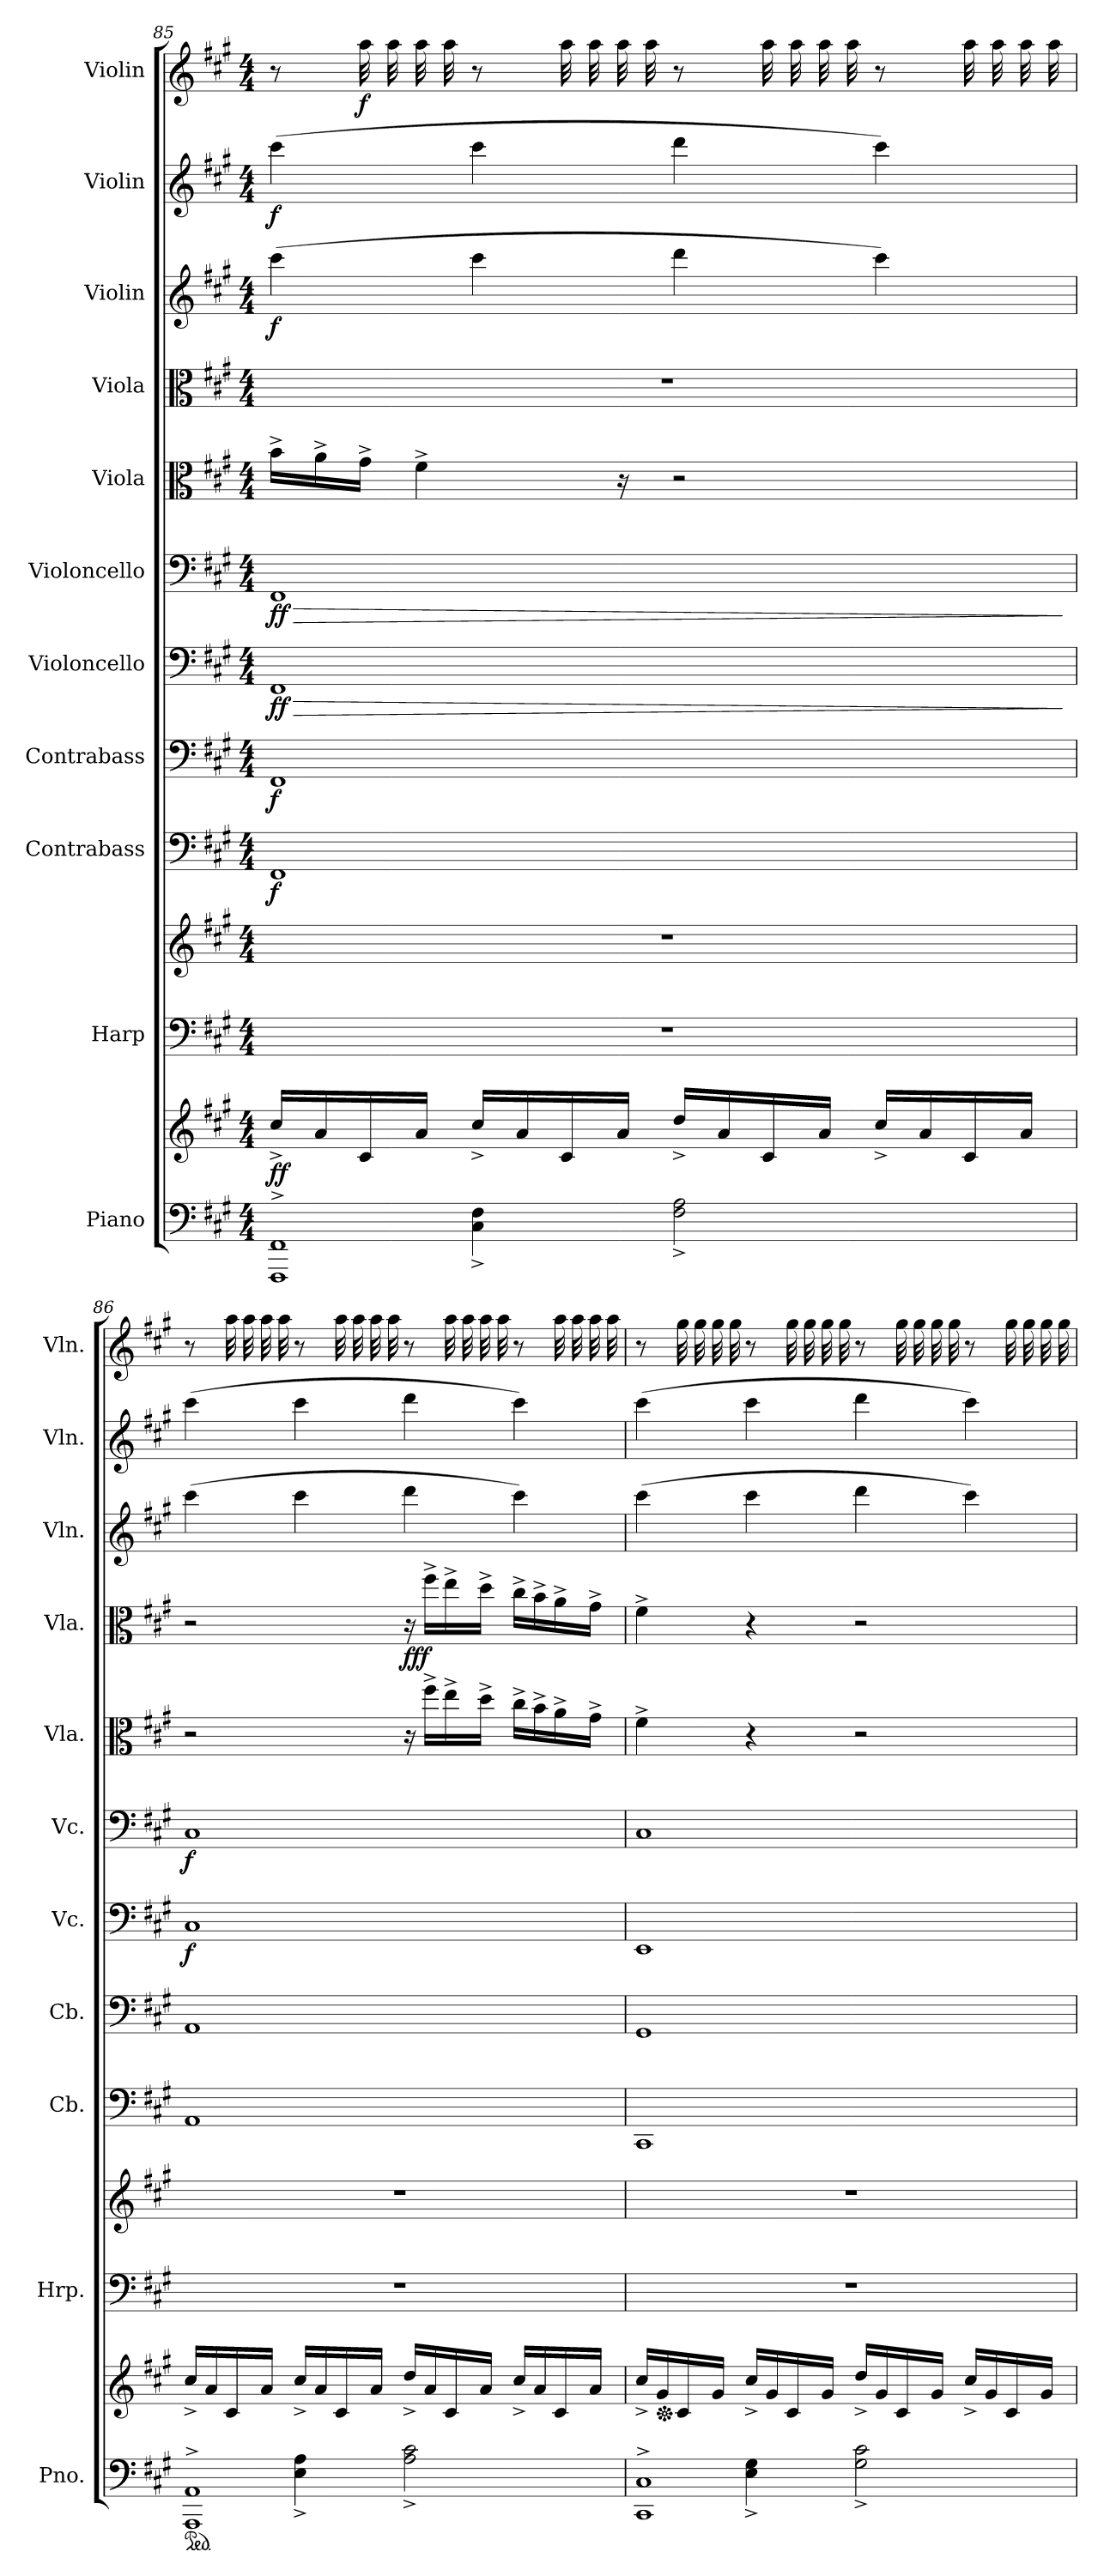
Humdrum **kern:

**kern	**kern	**dynam	**kern	**kern	**kern	**dynam	**kern	**dynam	**kern	**dynam	**kern	**dynam	**kern	**kern	**dynam	**kern	**dynam	**kern	**dynam	**kern	**dynam
*part11	*part11	*part11	*part10	*part10	*part9	*part9	*part8	*part8	*part7	*part7	*part6	*part6	*part5	*part4	*part4	*part3	*part3	*part2	*part2	*part1	*part1
*staff13	*staff12	*staff12/13	*staff11	*staff10	*staff9	*staff9	*staff8	*staff8	*staff7	*staff7	*staff6	*staff6	*staff5	*staff4	*staff4	*staff3	*staff3	*staff2	*staff2	*staff1	*staff1
*I"Piano	*	*	*I"Harp	*	*I"Contrabass	*	*I"Contrabass	*	*I"Violoncello	*	*I"Violoncello	*	*I"Viola	*I"Viola	*	*I"Violin	*	*I"Violin	*	*I"Violin	*
*I'Pno.	*	*	*I'Hrp.	*	*I'Cb.	*	*I'Cb.	*	*I'Vc.	*	*I'Vc.	*	*I'Vla.	*I'Vla.	*	*I'Vln.	*	*I'Vln.	*	*I'Vln.	*
*clefF4	*clefG2	*	*clefF4	*clefG2	*clefF4	*	*clefF4	*	*clefF4	*	*clefF4	*	*clefC3	*clefC3	*	*clefG2	*	*clefG2	*	*clefG2	*
*	*	*	*	*	*ITrd7c12	*	*ITrd7c12	*	*	*	*	*	*	*	*	*	*	*	*	*	*
*k[f#c#g#]	*k[f#c#g#]	*	*k[f#c#g#]	*k[f#c#g#]	*k[f#c#g#]	*	*k[f#c#g#]	*	*k[f#c#g#]	*	*k[f#c#g#]	*	*k[f#c#g#]	*k[f#c#g#]	*	*k[f#c#g#]	*	*k[f#c#g#]	*	*k[f#c#g#]	*
*M4/4	*M4/4	*	*M4/4	*M4/4	*M4/4	*	*M4/4	*	*M4/4	*	*M4/4	*	*M4/4	*M4/4	*	*M4/4	*	*M4/4	*	*M4/4	*
=85	=85	=85	=85	=85	=85	=85	=85	=85	=85	=85	=85	=85	=85	=85	=85	=85	=85	=85	=85	=85	=85
*^	*	*	*	*	*	*	*	*	*	*	*	*	*	*	*	*	*	*	*	*	*
!	!	!	!LO:DY:b	!	!	!	!LO:DY:b	!	!LO:DY:b	!	!LO:HP:b	!	!LO:HP:b	!	!	!	!	!	!	!	!	!
!	!	!	!	!	!	!	!	!	!	!	!LO:DY:n=1:b	!	!LO:DY:n=1:b	!	!	!	!	!LO:DY:b	!	!LO:DY:b	!	!
1FFF#^ 1FF#^	4ryy	16cc#^/LL	ff	1r	1r	1FFF#	f	1FFF#	f	1FF#	> ff	1FF#	> ff	16b^\LL	1r	.	(>4ccc#\	f	(>4ccc#\	f	8r	.
.	.	16a/	.	.	.	.	.	.	.	.	.	.	.	16a^\	.	.	.	.	.	.	.	.
!	!	!	!	!	!	!	!	!	!	!	!	!	!	!	!	!	!	!	!	!	!	!LO:DY:b
*	*	*	*	*	*	*	*	*	*	*	*	*	*	*	*	*	*	*	*	*	*tremolo	*
.	.	16c#/	.	.	.	.	.	.	.	.	.	.	.	16g#^\JJ	.	.	.	.	.	.	32aa\	f
.	.	.	.	.	.	.	.	.	.	.	.	.	.	.	.	.	.	.	.	.	32aa\	.
.	.	16a/JJ	.	.	.	.	.	.	.	.	.	.	.	4f#^\	.	.	.	.	.	.	32aa\	.
.	.	.	.	.	.	.	.	.	.	.	.	.	.	.	.	.	.	.	.	.	32aa\	.
.	4C#\^ 4F#\^	16cc#^/LL	.	.	.	.	.	.	.	.	.	.	.	.	.	.	4ccc#\	.	4ccc#\	.	8r	.
.	.	16a/	.	.	.	.	.	.	.	.	.	.	.	.	.	.	.	.	.	.	.	.
.	.	16c#/	.	.	.	.	.	.	.	.	.	.	.	.	.	.	.	.	.	.	32aa\	.
.	.	.	.	.	.	.	.	.	.	.	.	.	.	.	.	.	.	.	.	.	32aa\	.
.	.	16a/JJ	.	.	.	.	.	.	.	.	.	.	.	16r	.	.	.	.	.	.	32aa\	.
.	.	.	.	.	.	.	.	.	.	.	.	.	.	.	.	.	.	.	.	.	32aa\	.
.	2F#\^ 2A\^	16dd^/LL	.	.	.	.	.	.	.	.	.	.	.	2r	.	.	4ddd\	.	4ddd\	.	8r	.
.	.	16a/	.	.	.	.	.	.	.	.	.	.	.	.	.	.	.	.	.	.	.	.
.	.	16c#/	.	.	.	.	.	.	.	.	.	.	.	.	.	.	.	.	.	.	32aa\	.
.	.	.	.	.	.	.	.	.	.	.	.	.	.	.	.	.	.	.	.	.	32aa\	.
.	.	16a/JJ	.	.	.	.	.	.	.	.	.	.	.	.	.	.	.	.	.	.	32aa\	.
.	.	.	.	.	.	.	.	.	.	.	.	.	.	.	.	.	.	.	.	.	32aa\	.
.	.	16cc#^/LL	.	.	.	.	.	.	.	.	.	.	.	.	.	.	4ccc#\)	.	4ccc#\)	.	8r	.
.	.	16a/	.	.	.	.	.	.	.	.	.	.	.	.	.	.	.	.	.	.	.	.
.	.	16c#/	.	.	.	.	.	.	.	.	.	.	.	.	.	.	.	.	.	.	32aa\	.
.	.	.	.	.	.	.	.	.	.	.	.	.	.	.	.	.	.	.	.	.	32aa\	.
.	.	16a/JJ	.	.	.	.	.	.	.	.	.	.	.	.	.	.	.	.	.	.	32aa\	.
.	.	.	.	.	.	.	.	.	.	.	.	.	.	.	.	.	.	.	.	.	32aa\	.
*v	*v	*	*	*	*	*	*	*	*	*	*	*	*	*	*	*	*	*	*	*	*	*
.	.	.	.	.	.	.	.	.	.	]	.	]	.	.	.	.	.	.	.	.	.
!!LO:PB:g=z
=86	=86	=86	=86	=86	=86	=86	=86	=86	=86	=86	=86	=86	=86	=86	=86	=86	=86	=86	=86	=86	=86
*ped	*	*	*	*	*	*	*	*	*	*	*	*	*	*	*	*	*	*	*	*	*
*^	*	*	*	*	*	*	*	*	*	*	*	*	*	*	*	*	*	*	*	*	*
!	!	!	!	!	!	!	!	!	!	!	!LO:DY:b	!	!LO:DY:b	!	!	!	!	!	!	!	!	!
1AAA^ 1AA^	4ryy	16cc#^/LL	.	1r	1r	1AAA	.	1AAA	.	1C#	f	1C#	f	2r	2r	.	(>4ccc#\	.	(>4ccc#\	.	8r	.
.	.	16a/	.	.	.	.	.	.	.	.	.	.	.	.	.	.	.	.	.	.	.	.
.	.	16c#/	.	.	.	.	.	.	.	.	.	.	.	.	.	.	.	.	.	.	32aa\	.
.	.	.	.	.	.	.	.	.	.	.	.	.	.	.	.	.	.	.	.	.	32aa\	.
.	.	16a/JJ	.	.	.	.	.	.	.	.	.	.	.	.	.	.	.	.	.	.	32aa\	.
.	.	.	.	.	.	.	.	.	.	.	.	.	.	.	.	.	.	.	.	.	32aa\	.
.	4E\^ 4A\^	16cc#^/LL	.	.	.	.	.	.	.	.	.	.	.	.	.	.	4ccc#\	.	4ccc#\	.	8r	.
.	.	16a/	.	.	.	.	.	.	.	.	.	.	.	.	.	.	.	.	.	.	.	.
.	.	16c#/	.	.	.	.	.	.	.	.	.	.	.	.	.	.	.	.	.	.	32aa\	.
.	.	.	.	.	.	.	.	.	.	.	.	.	.	.	.	.	.	.	.	.	32aa\	.
.	.	16a/JJ	.	.	.	.	.	.	.	.	.	.	.	.	.	.	.	.	.	.	32aa\	.
.	.	.	.	.	.	.	.	.	.	.	.	.	.	.	.	.	.	.	.	.	32aa\	.
!	!	!	!	!	!	!	!	!	!	!	!	!	!	!	!	!LO:DY:b	!	!	!	!	!	!
.	2A\^ 2c#\^	16dd^/LL	.	.	.	.	.	.	.	.	.	.	.	16r	16r	fff	4ddd\	.	4ddd\	.	8r	.
.	.	16a/	.	.	.	.	.	.	.	.	.	.	.	16ff#^\LL	16ff#^\LL	.	.	.	.	.	.	.
.	.	16c#/	.	.	.	.	.	.	.	.	.	.	.	16ee^\	16ee^\	.	.	.	.	.	32aa\	.
.	.	.	.	.	.	.	.	.	.	.	.	.	.	.	.	.	.	.	.	.	32aa\	.
.	.	16a/JJ	.	.	.	.	.	.	.	.	.	.	.	16dd^\JJ	16dd^\JJ	.	.	.	.	.	32aa\	.
.	.	.	.	.	.	.	.	.	.	.	.	.	.	.	.	.	.	.	.	.	32aa\	.
.	.	16cc#^/LL	.	.	.	.	.	.	.	.	.	.	.	16cc#^\LL	16cc#^\LL	.	4ccc#\)	.	4ccc#\)	.	8r	.
.	.	16a/	.	.	.	.	.	.	.	.	.	.	.	16b^\	16b^\	.	.	.	.	.	.	.
.	.	16c#/	.	.	.	.	.	.	.	.	.	.	.	16a^\	16a^\	.	.	.	.	.	32aa\	.
.	.	.	.	.	.	.	.	.	.	.	.	.	.	.	.	.	.	.	.	.	32aa\	.
.	.	16a/JJ	.	.	.	.	.	.	.	.	.	.	.	16g#^\JJ	16g#^\JJ	.	.	.	.	.	32aa\	.
.	.	.	.	.	.	.	.	.	.	.	.	.	.	.	.	.	.	.	.	.	32aa\	.
=87	=87	=87	=87	=87	=87	=87	=87	=87	=87	=87	=87	=87	=87	=87	=87	=87	=87	=87	=87	=87	=87	=87
1CC#^ 1C#^	4ryy	16cc#^/LL	.	1r	1r	1CCC#	.	1GGG#	.	1EE	.	1C#	.	4f#^\	4f#^\	.	(>4ccc#\	.	(>4ccc#\	.	8r	.
*	*	*Xped	*	*	*	*	*	*	*	*	*	*	*	*	*	*	*	*	*	*	*	*
.	.	16g#/	.	.	.	.	.	.	.	.	.	.	.	.	.	.	.	.	.	.	.	.
.	.	16c#/	.	.	.	.	.	.	.	.	.	.	.	.	.	.	.	.	.	.	32gg#\	.
.	.	.	.	.	.	.	.	.	.	.	.	.	.	.	.	.	.	.	.	.	32gg#\	.
.	.	16g#/JJ	.	.	.	.	.	.	.	.	.	.	.	.	.	.	.	.	.	.	32gg#\	.
.	.	.	.	.	.	.	.	.	.	.	.	.	.	.	.	.	.	.	.	.	32gg#\	.
.	4E\^ 4G#\^	16cc#^/LL	.	.	.	.	.	.	.	.	.	.	.	4r	4r	.	4ccc#\	.	4ccc#\	.	8r	.
.	.	16g#/	.	.	.	.	.	.	.	.	.	.	.	.	.	.	.	.	.	.	.	.
.	.	16c#/	.	.	.	.	.	.	.	.	.	.	.	.	.	.	.	.	.	.	32gg#\	.
.	.	.	.	.	.	.	.	.	.	.	.	.	.	.	.	.	.	.	.	.	32gg#\	.
.	.	16g#/JJ	.	.	.	.	.	.	.	.	.	.	.	.	.	.	.	.	.	.	32gg#\	.
.	.	.	.	.	.	.	.	.	.	.	.	.	.	.	.	.	.	.	.	.	32gg#\	.
.	2G#\^ 2c#\^	16dd^/LL	.	.	.	.	.	.	.	.	.	.	.	2r	2r	.	4ddd\	.	4ddd\	.	8r	.
.	.	16g#/	.	.	.	.	.	.	.	.	.	.	.	.	.	.	.	.	.	.	.	.
.	.	16c#/	.	.	.	.	.	.	.	.	.	.	.	.	.	.	.	.	.	.	32gg#\	.
.	.	.	.	.	.	.	.	.	.	.	.	.	.	.	.	.	.	.	.	.	32gg#\	.
.	.	16g#/JJ	.	.	.	.	.	.	.	.	.	.	.	.	.	.	.	.	.	.	32gg#\	.
.	.	.	.	.	.	.	.	.	.	.	.	.	.	.	.	.	.	.	.	.	32gg#\	.
.	.	16cc#^/LL	.	.	.	.	.	.	.	.	.	.	.	.	.	.	4ccc#\)	.	4ccc#\)	.	8r	.
.	.	16g#/	.	.	.	.	.	.	.	.	.	.	.	.	.	.	.	.	.	.	.	.
.	.	16c#/	.	.	.	.	.	.	.	.	.	.	.	.	.	.	.	.	.	.	32gg#\	.
.	.	.	.	.	.	.	.	.	.	.	.	.	.	.	.	.	.	.	.	.	32gg#\	.
.	.	16g#/JJ	.	.	.	.	.	.	.	.	.	.	.	.	.	.	.	.	.	.	32gg#\	.
.	.	.	.	.	.	.	.	.	.	.	.	.	.	.	.	.	.	.	.	.	32gg#\	.
*	*	*	*	*	*	*	*	*	*	*	*	*	*	*	*	*	*	*	*	*	*Xtremolo	*
*v	*v	*	*	*	*	*	*	*	*	*	*	*	*	*	*	*	*	*	*	*	*	*
=	=	=	=	=	=	=	=	=	=	=	=	=	=	=	=	=	=	=	=	=	=
*-	*-	*-	*-	*-	*-	*-	*-	*-	*-	*-	*-	*-	*-	*-	*-	*-	*-	*-	*-	*-	*-
